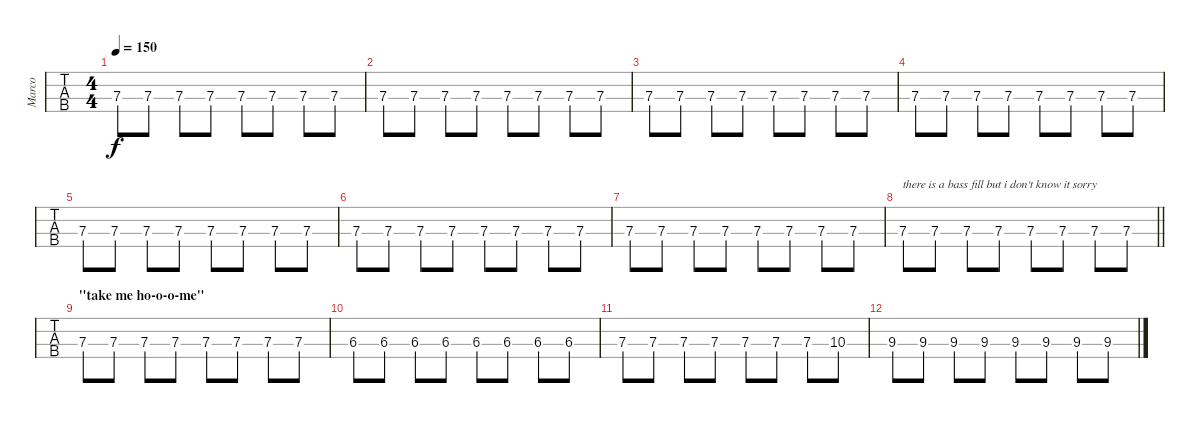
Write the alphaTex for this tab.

\track ("Marco" "Marco") {instrument electricbasspick}
\staff {tabs}
\tuning (F2 C2 G1 D1) {hide}
\ts (4 4)
\tempo 150
\clef f4
\ks c
7.3.8{dy f} 7.3.8 7.3.8 7.3.8 7.3.8 7.3.8 7.3.8 7.3.8 |
7.3.8 7.3.8 7.3.8 7.3.8 7.3.8 7.3.8 7.3.8 7.3.8 |
7.3.8 7.3.8 7.3.8 7.3.8 7.3.8 7.3.8 7.3.8 7.3.8 |
7.3.8 7.3.8 7.3.8 7.3.8 7.3.8 7.3.8 7.3.8 7.3.8 |
7.3.8 7.3.8 7.3.8 7.3.8 7.3.8 7.3.8 7.3.8 7.3.8 |
7.3.8 7.3.8 7.3.8 7.3.8 7.3.8 7.3.8 7.3.8 7.3.8 |
7.3.8 7.3.8 7.3.8 7.3.8 7.3.8 7.3.8 7.3.8 7.3.8 |
\barLineRight lightlight
7.3.8{txt "there is a bass fill but i don't know it sorry"} 7.3.8 7.3.8 7.3.8 7.3.8 7.3.8 7.3.8 7.3.8 |
\section ("" "\"take me ho-o-o-me\"")
7.3.8 7.3.8 7.3.8 7.3.8 7.3.8 7.3.8 7.3.8 7.3.8 |
6.3.8 6.3.8 6.3.8 6.3.8 6.3.8 6.3.8 6.3.8 6.3.8 |
7.3.8 7.3.8 7.3.8 7.3.8 7.3.8 7.3.8 7.3.8 10.3.8 |
9.3.8 9.3.8 9.3.8 9.3.8 9.3.8 9.3.8 9.3.8 9.3.8
